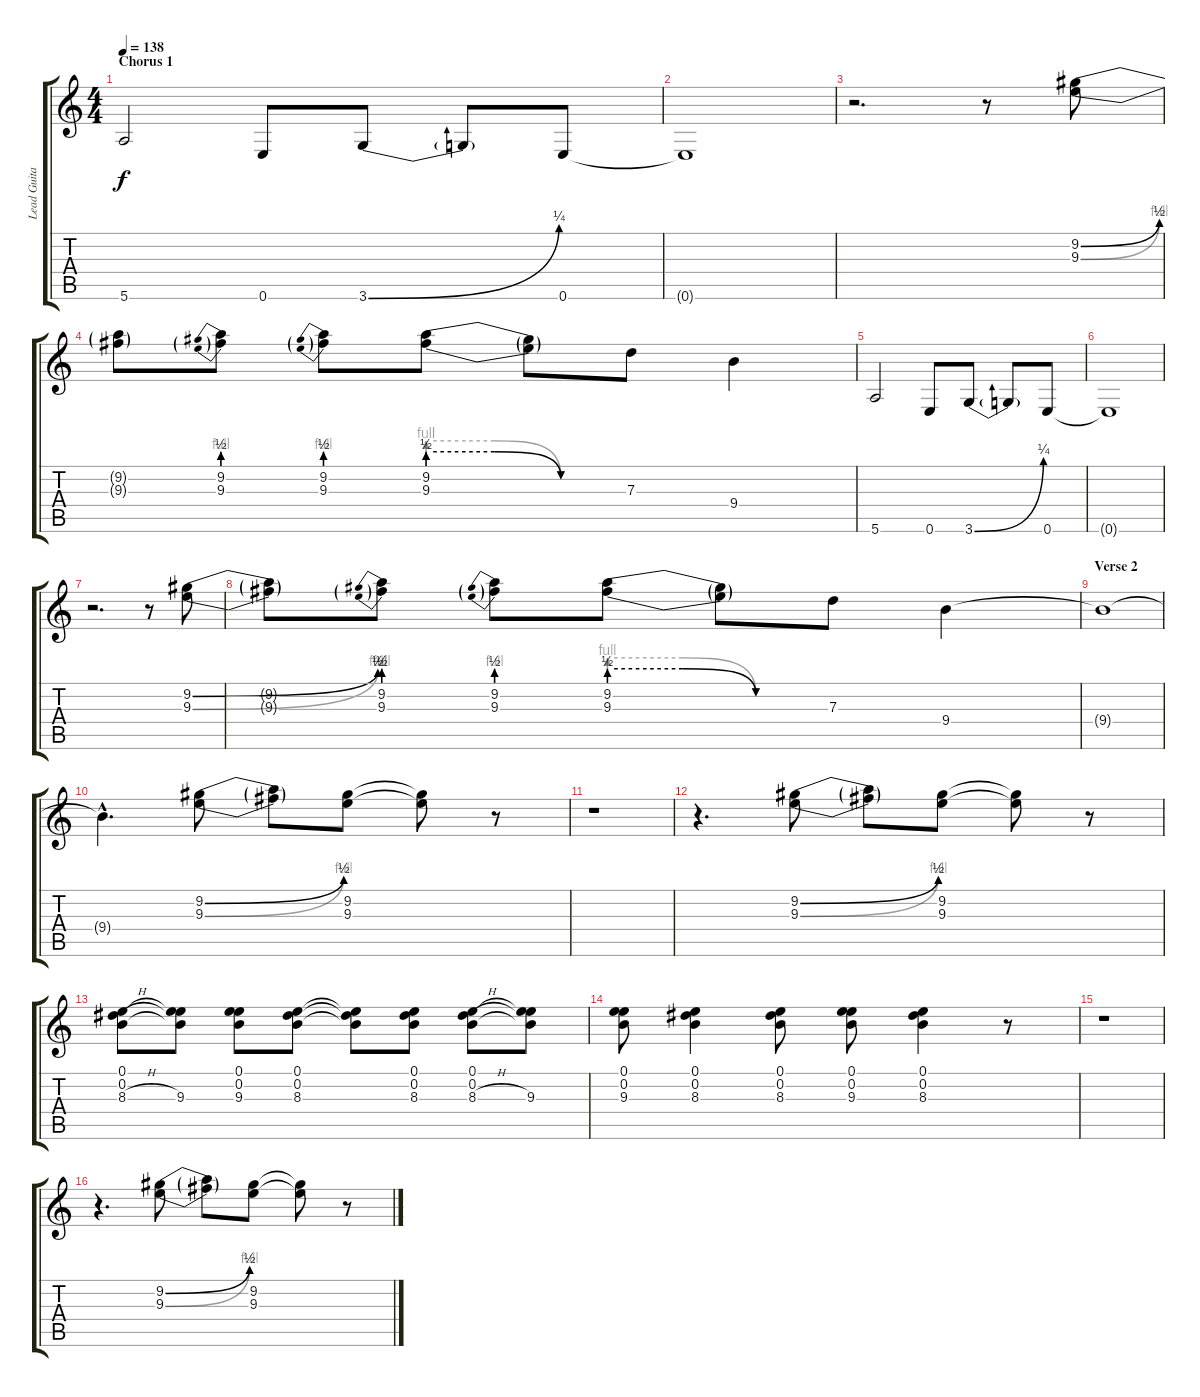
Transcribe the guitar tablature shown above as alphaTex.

\track ("Lead Guitar" "Lead Guita") {instrument overdrivenguitar}
\staff {score tabs}
\tuning (E4 B3 G3 D3 A2 E2) {hide}
\ts (4 4)
\section ("" "Chorus 1")
\tempo 138
\clef g2
\ks c
5.6.2{dy f} 0.6.8 3.6{be (bend 0 0 60 1)}.8 3.6{t}.8 0.6.8 |
0.6{t}.1 |
r.2{d} r.8 (9.2{be (bend 0 0 60 2)} 9.3{be (bend 0 0 60 4)}).8 |
(9.2{t} 9.3{t}).8 (9.2{be (prebend 0 2 60 2)} 9.3{be (prebend 0 4 60 4)}).8 (9.2{be (prebend 0 2 60 2)} 9.3{be (prebend 0 4 60 4)}).8 (9.2{be (custom 0 2 20 2 40 0 60 0)} 9.3{be (custom 0 4 20 4 40 0 60 0)}).8 (9.2{t} 9.3{t}).8 7.3.8 9.4.4 |
5.6.2 0.6.8 3.6{be (bend 0 0 60 1)}.8 3.6{t}.8 0.6.8 |
0.6{t}.1 |
r.2{d} r.8 (9.2{be (bend 0 0 60 2)} 9.3{be (bend 0 0 60 4)}).8 |
(9.2{t} 9.3{t}).8 (9.2{be (prebend 0 2 60 2)} 9.3{be (prebend 0 4 60 4)}).8 (9.2{be (prebend 0 2 60 2)} 9.3{be (prebend 0 4 60 4)}).8 (9.2{be (custom 0 2 20 2 40 0 60 0)} 9.3{be (custom 0 4 20 4 40 0 60 0)}).8 (9.2{t} 9.3{t}).8 7.3.8 9.4.4 |
\section ("" "Verse 2")
9.4{t}.1 |
9.4{hac t}.4{d} (9.2{be (bend 0 0 60 2)} 9.3{be (bend 0 0 60 4)}).8 (9.2{t} 9.3{t}).8 (9.2 9.3).8 (9.2{t} 9.3{t}).8 r.8 |
r.1 |
r.4{d} (9.2{be (bend 0 0 60 2)} 9.3{be (bend 0 0 60 4)}).8 (9.2{t} 9.3{t}).8 (9.2 9.3).8 (9.2{t} 9.3{t}).8 r.8 |
(0.1 0.2 8.3{h}).8 (0.1{t} 0.2{t} 9.3).8 (0.1 0.2 9.3).8 (0.1 0.2 8.3).8 (0.1{t} 0.2{t} 8.3{t}).8 (0.1 0.2 8.3).8 (0.1 0.2 8.3{h}).8 (0.1{t} 0.2{t} 9.3).8 |
(0.1 0.2 9.3).8 (0.1 0.2 8.3).4 (0.1 0.2 8.3).8 (0.1 0.2 9.3).8 (0.1 0.2 8.3).4 r.8 |
r.1 |
r.4{d} (9.2{be (bend 0 0 60 2)} 9.3{be (bend 0 0 60 4)}).8 (9.2{t} 9.3{t}).8 (9.2 9.3).8 (9.2{t} 9.3{t}).8 r.8
